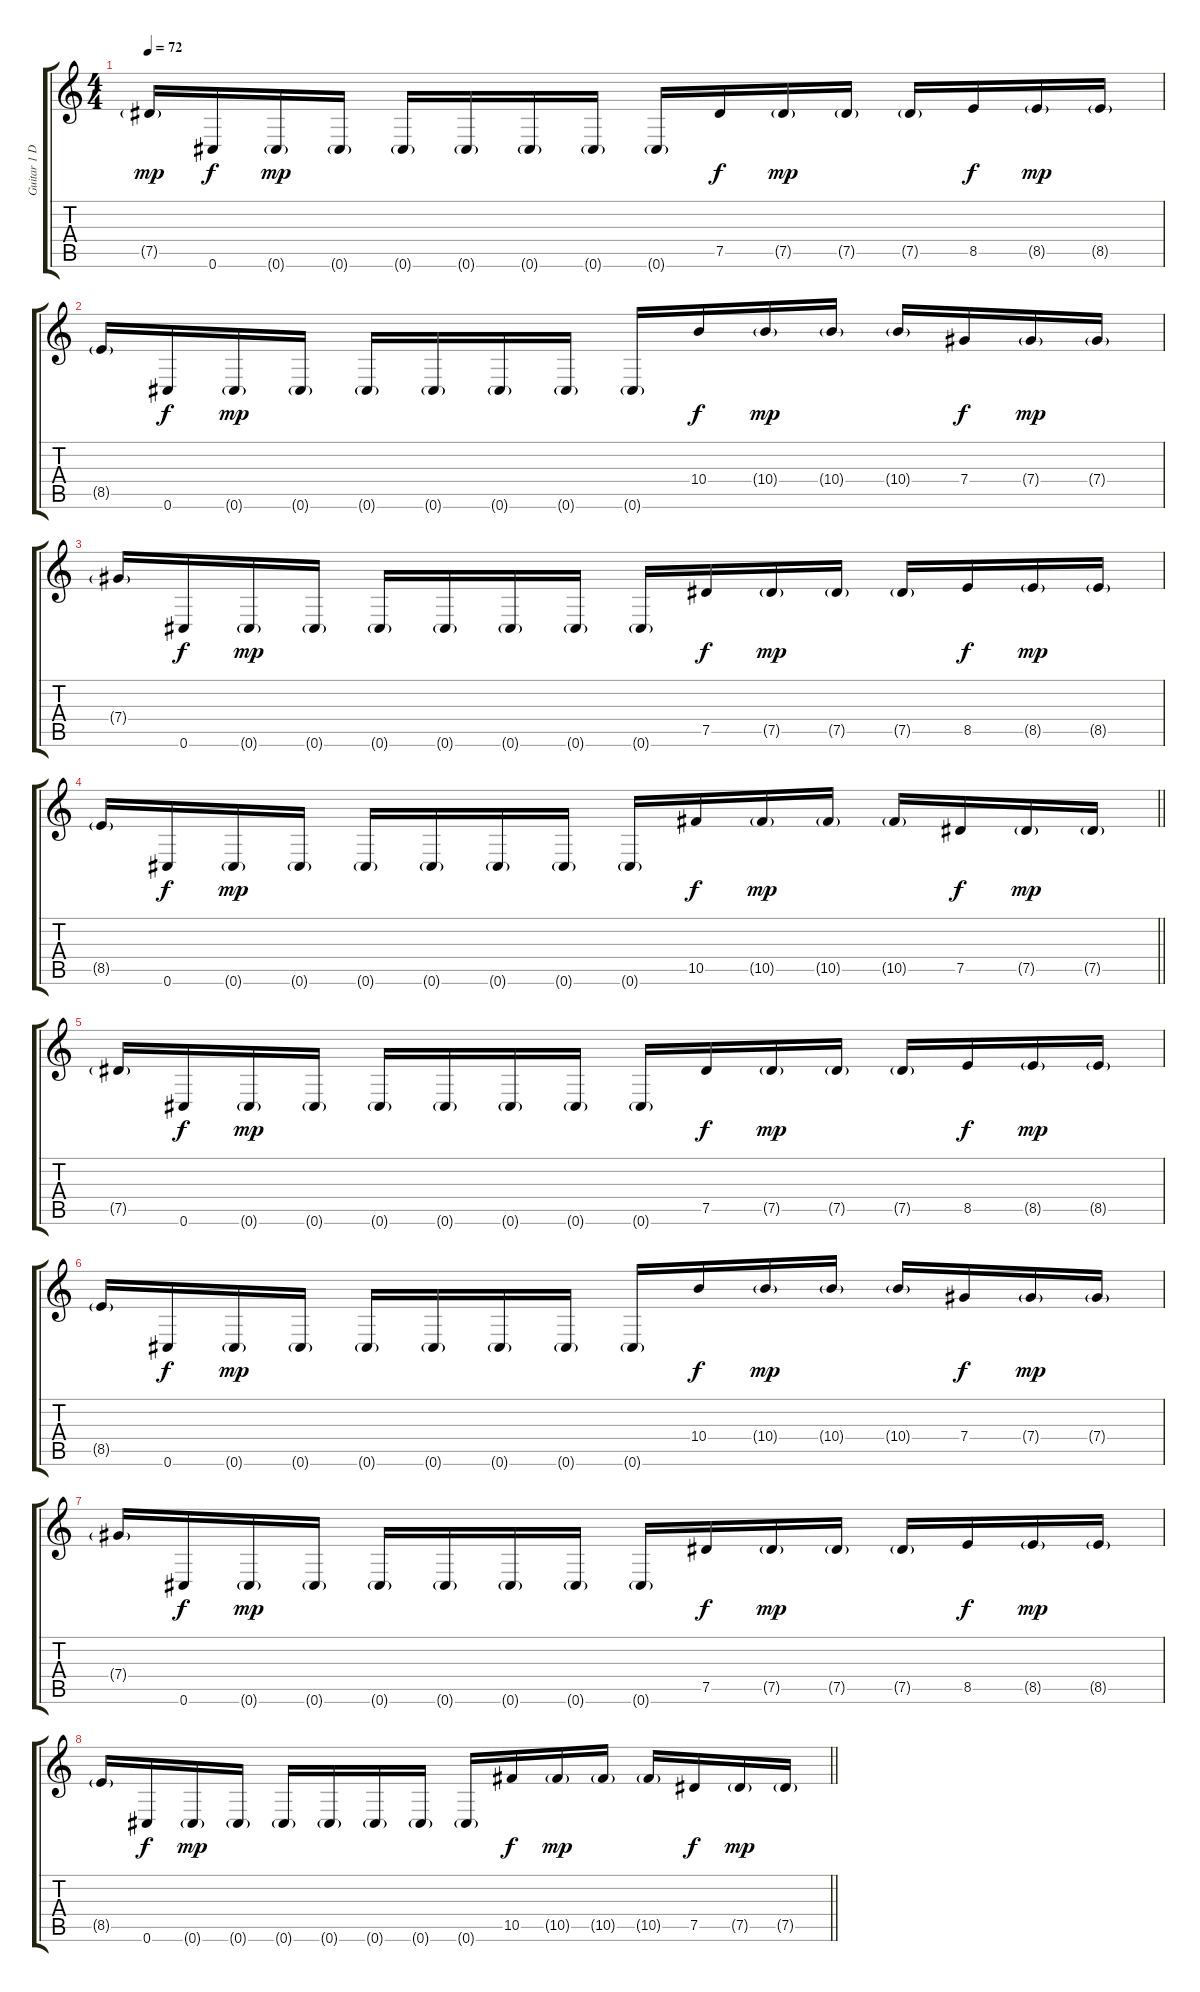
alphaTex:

\track ("Guitar 1 Delay" "Guitar 1 D") {instrument electricguitarclean}
\staff {score tabs}
\tuning (Eb4 Bb3 Gb3 Db3 Ab2 Db2) {hide}
\ts (4 4)
\section ("" "")
\tempo 72
\clef g2
\ks c
7.5{g}.16{dy mp} 0.6.16{dy f} 0.6{g}.16{dy mp} 0.6{g}.16 0.6{g}.16 0.6{g}.16 0.6{g}.16 0.6{g}.16 0.6{g}.16 7.5.16{dy f} 7.5{g}.16{dy mp} 7.5{g}.16 7.5{g}.16 8.5.16{dy f} 8.5{g}.16{dy mp} 8.5{g}.16 |
8.5{g}.16 0.6.16{dy f} 0.6{g}.16{dy mp} 0.6{g}.16 0.6{g}.16 0.6{g}.16 0.6{g}.16 0.6{g}.16 0.6{g}.16 10.4.16{dy f} 10.4{g}.16{dy mp} 10.4{g}.16 10.4{g}.16 7.4.16{dy f} 7.4{g}.16{dy mp} 7.4{g}.16 |
7.4{g}.16 0.6.16{dy f} 0.6{g}.16{dy mp} 0.6{g}.16 0.6{g}.16 0.6{g}.16 0.6{g}.16 0.6{g}.16 0.6{g}.16 7.5.16{dy f} 7.5{g}.16{dy mp} 7.5{g}.16 7.5{g}.16 8.5.16{dy f} 8.5{g}.16{dy mp} 8.5{g}.16 |
\barLineRight lightlight
8.5{g}.16 0.6.16{dy f} 0.6{g}.16{dy mp} 0.6{g}.16 0.6{g}.16 0.6{g}.16 0.6{g}.16 0.6{g}.16 0.6{g}.16 10.5.16{dy f} 10.5{g}.16{dy mp} 10.5{g}.16 10.5{g}.16 7.5.16{dy f} 7.5{g}.16{dy mp} 7.5{g}.16 |
\section ("" "")
7.5{g}.16 0.6.16{dy f} 0.6{g}.16{dy mp} 0.6{g}.16 0.6{g}.16 0.6{g}.16 0.6{g}.16 0.6{g}.16 0.6{g}.16 7.5.16{dy f} 7.5{g}.16{dy mp} 7.5{g}.16 7.5{g}.16 8.5.16{dy f} 8.5{g}.16{dy mp} 8.5{g}.16 |
8.5{g}.16 0.6.16{dy f} 0.6{g}.16{dy mp} 0.6{g}.16 0.6{g}.16 0.6{g}.16 0.6{g}.16 0.6{g}.16 0.6{g}.16 10.4.16{dy f} 10.4{g}.16{dy mp} 10.4{g}.16 10.4{g}.16 7.4.16{dy f} 7.4{g}.16{dy mp} 7.4{g}.16 |
7.4{g}.16 0.6.16{dy f} 0.6{g}.16{dy mp} 0.6{g}.16 0.6{g}.16 0.6{g}.16 0.6{g}.16 0.6{g}.16 0.6{g}.16 7.5.16{dy f} 7.5{g}.16{dy mp} 7.5{g}.16 7.5{g}.16 8.5.16{dy f} 8.5{g}.16{dy mp} 8.5{g}.16 |
\barLineRight lightlight
8.5{g}.16 0.6.16{dy f} 0.6{g}.16{dy mp} 0.6{g}.16 0.6{g}.16 0.6{g}.16 0.6{g}.16 0.6{g}.16 0.6{g}.16 10.5.16{dy f} 10.5{g}.16{dy mp} 10.5{g}.16 10.5{g}.16 7.5.16{dy f} 7.5{g}.16{dy mp} 7.5{g}.16
